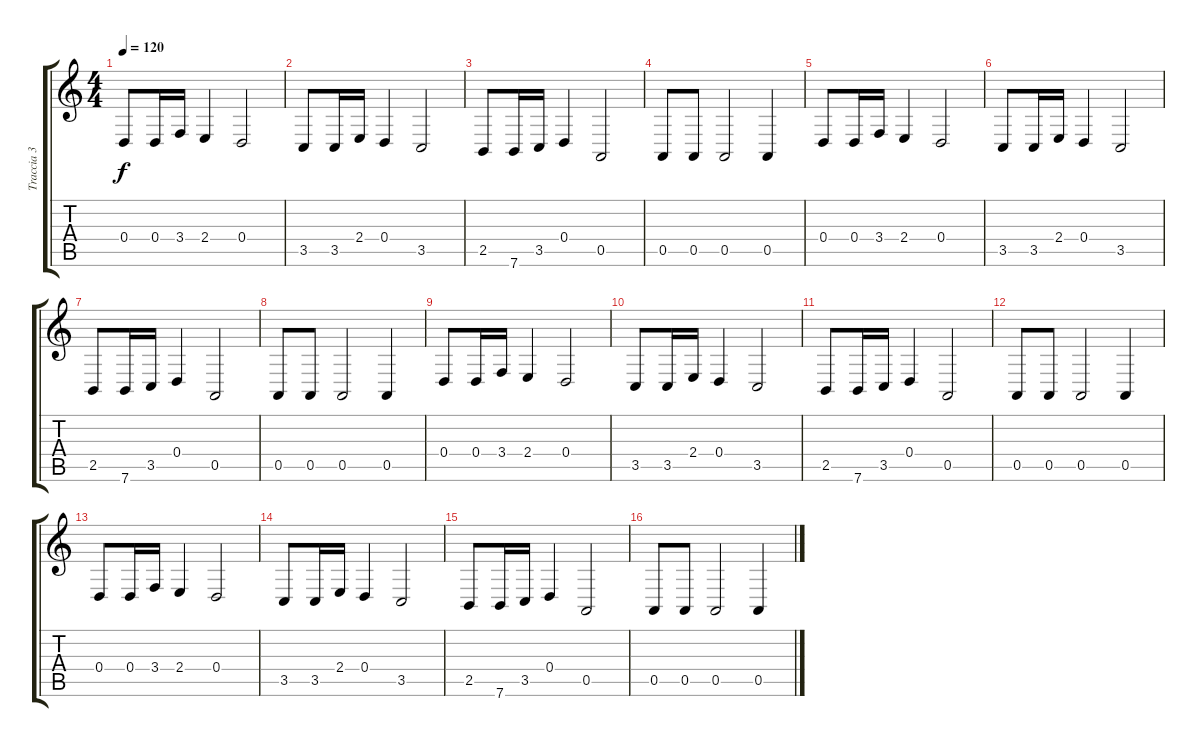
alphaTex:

\track ("Traccia 3" "Traccia 3") {instrument synthdrum}
\staff {score tabs}
\tuning (E4 B3 G3 D3 A2 E2) {hide}
\ts (4 4)
\tempo 120
\clef g2
\ks c
0.4.8{dy f} 0.4.16 3.4.16 2.4.4 0.4.2 |
3.5.8 3.5.16 2.4.16 0.4.4 3.5.2 |
2.5.8 7.6.16 3.5.16 0.4.4 0.5.2 |
0.5.8 0.5.8 0.5.2 0.5.4 |
0.4.8 0.4.16 3.4.16 2.4.4 0.4.2 |
3.5.8 3.5.16 2.4.16 0.4.4 3.5.2 |
2.5.8 7.6.16 3.5.16 0.4.4 0.5.2 |
0.5.8 0.5.8 0.5.2 0.5.4 |
0.4.8 0.4.16 3.4.16 2.4.4 0.4.2 |
3.5.8 3.5.16 2.4.16 0.4.4 3.5.2 |
2.5.8 7.6.16 3.5.16 0.4.4 0.5.2 |
0.5.8 0.5.8 0.5.2 0.5.4 |
0.4.8 0.4.16 3.4.16 2.4.4 0.4.2 |
3.5.8 3.5.16 2.4.16 0.4.4 3.5.2 |
2.5.8 7.6.16 3.5.16 0.4.4 0.5.2 |
0.5.8 0.5.8 0.5.2 0.5.4
